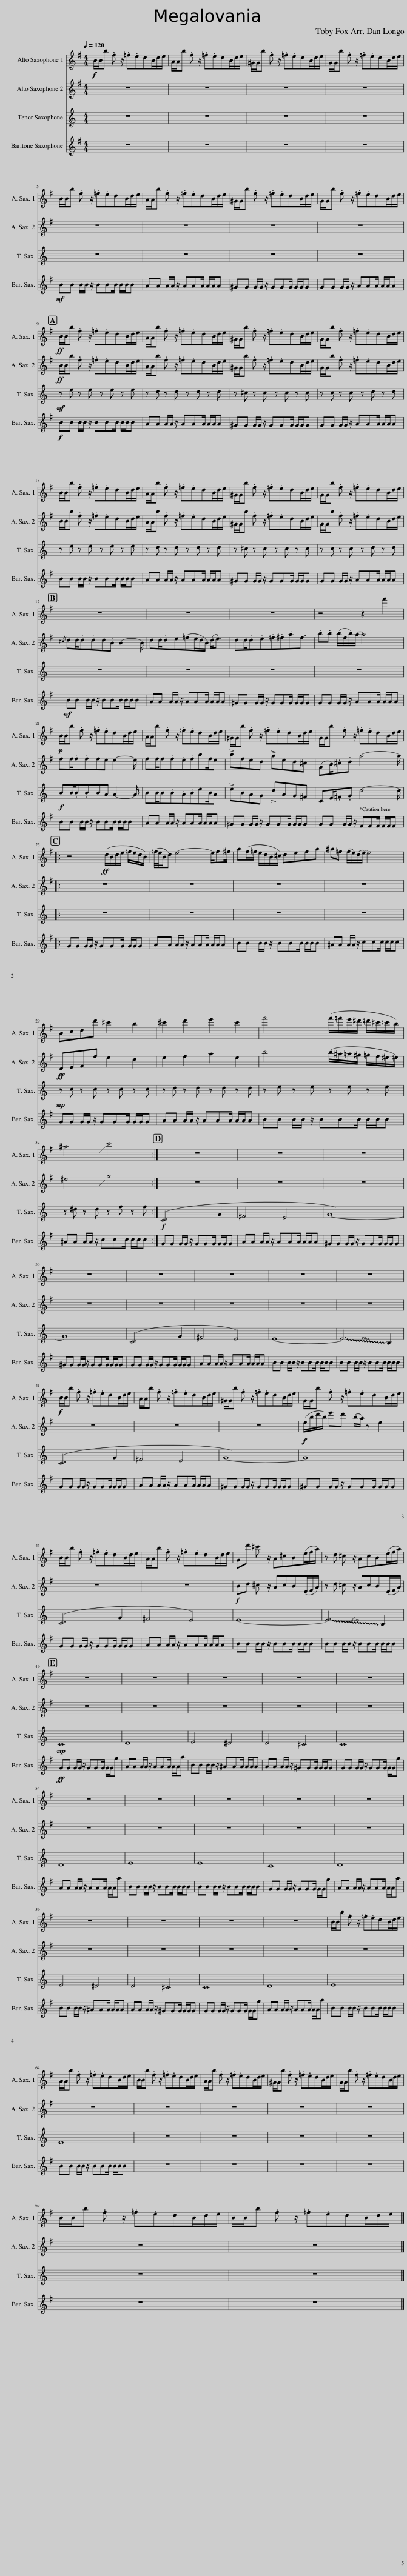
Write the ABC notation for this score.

X:1
%%score 1 2 3 4
L:1/8
Q:1/4=120
M:4/4
I:linebreak $
K:none
V:1 treble transpose=-9
V:2 treble transpose=-9
V:3 treble transpose=-14
V:4 treble transpose=-21
V:1
[K:G]!f! B/B/b .f z/ .=f.edB/d/e/ | A/A/b .f z/ .=f.edB/d/e/ | ^G/G/b .f z/ .=f.edB/d/e/ | G/G/b .f z/ .=f.edB/d/e/ |$ B/B/b .f z/ .=f.edB/d/e/ | %5
 A/A/b .f z/ .=f.edB/d/e/ | ^G/G/b .f z/ .=f.edB/d/e/ | G/G/b .f z/ .=f.edB/d/e/ |$!ff! B/B/b .f z/ .=f.edB/d/e/ | A/A/b .f z/ .=f.edB/d/e/ | %10
 ^G/G/b .f z/ .=f.edB/d/e/ | G/G/b .f z/ .=f.edB/d/e/ |$ B/B/b .f z/ .=f.edB/d/e/ | A/A/b .f z/ .=f.edB/d/e/ | ^G/G/b .f z/ .=f.edB/d/e/ | %15
 G/G/b .f z/ .=f.edB/d/e/ |$ z8 | z8 | z8 | z4 z2 f'2 |$ %20
!p! B/B/b .f z/ .=f.edB/d/e/ | A/A/b .f z/ .=f.edB/d/e/ | ^G/G/b .f z/ .=f.edB/d/e/ | G/G/b .f z/ .=f.edB/d/e/ |:$ z4!ff! (d/B/d/e/ =f/e/d/B/) | %25
 (=f/4e/4B/d) e4- e/f^f/ | a(f/=f/ e/d/B/^c/) defa | ^a=f (f/e/)(d/e/-) e4 |$ Bcdd' ^c'2 b2 | ^c'2 d'2 e'2 c'2 | %30
 f'4 (f'/=f'/e'/^d'/ =d'/^c'/=c'/b/) |$ ^a4 !slide!c'4 :| z8 | z8 | z8 |$ %35
 z8 | z8 | z8 | z8 | z8 |$ %40
!f! B/B/b .f z/ .=f.edB/d/e/ | A/A/b .f z/ .=f.edB/d/e/ | ^G/G/b .f z/ .=f.edB/d/e/ | G/G/b .f z/ .=f.edB/d/e/ |$ B/B/b .f z/ .=f.edB/d/e/ | %45
 A/A/b .f z/ .=f.edB/d/e/ | Gd' ^c' z/ A^cB(e/f/a/) | z d ^c z/ AcB(e/f/a/) |$ z8 | z8 | %50
 z8 | z8 | z8 |$ z8 | z8 | %55
 z8 | z8 | z8 |$ z8 | z8 | %60
 z8 | z8 | B/B/b .f z/ .=f.edB/d/e/ |$ A/A/b .f z/ .=f.edB/d/e/ | B/B/b .f z/ .=f.edB/d/e/ | %65
 A/A/b .f z/ .=f.edB/d/e/ | ^G/G/b .f z/ .=f.edB/d/e/ | G/G/b .f z/ .=f.edB/d/e/ |$ B/B/b .f z/ .=f.edB/d/e/ | B/B/b .f z/ .=f.edB/d/e/ |] %70
V:2
[K:G] z8 | z8 | z8 | z8 |$ z8 | %5
 z8 | z8 | z8 |$!ff! B/B/b .f z/ .=f.edB/d/e/ | A/A/b .f z/ .=f.edB/d/e/ | %10
 ^G/G/b .f z/ .=f.edB/d/e/ | G/G/b .f z/ .=f.edB/d/e/ |$ B/B/b .f z/ .=f.edB/d/e/ | A/A/b .f z/ .=f.edB/d/e/ | ^G/G/b .f z/ .=f.edB/d/e/ | %15
 G/G/b .f z/ .=f.edB/d/e/ |${/^c} dd/.d.dd.B B2- B/ | dd/.de(=fe/d/B/) (d<.e) | dd/.d.e.=f.^f.af3/2 | .b.b (b/f/b/)a/- a4 |$ %20
 ff/.f.ffe e2- e/ | ff/f.f.e.fbf/e | !>!bfed !>!aed^c | (GB/).^c.d a4- a/ |:$ z8 | %25
 z8 | z8 | z8 |$!ff! DEFf e2 d2 | e2 f2 a2 e2 | %30
 b4 (b/^a/=a/^g/ =g/f/^e/=e/) |$ ^e4 !slide!g4 :| z8 | z8 | z8 |$ %35
 z8 | z8 | z8 | z8 | z8 |$ %40
 z8 | z8 | z8 |!f! (e/b/d'/b/) e'd' (b/a/) z e2 |$ z8 | %45
 z8 |!f! Bd ^c z/ AcB(E/F/A/) | z d ^c z/ AcB(E/F/A/) |$ z8 | z8 | %50
 z8 | z8 | z8 |$ z8 | z8 | %55
 z8 | z8 | z8 |$ z8 | z8 | %60
 z8 | z8 | z8 |$ z8 | z8 | %65
 z8 | z8 | z8 |$ z8 | z8 |] %70
V:3
[K:C] z8 | z8 | z8 | z8 |$ z8 | %5
 z8 | z8 | z8 |$!mf! z e z e z e z e | z d z d z d z d | %10
 z ^c z c z c z c | z c z c z d z d |$ z e z e z e z e | z d z d z d z d | z ^c z c z c z c | %15
 z c z c z d z d |$ z8 | z8 | z8 | z8 |$ %20
!f! BB/.B.BBA A2- A/ | BB/B.B.A.BeB/A | !>!eBAG !>!dAG^F | CE/.^F.G d4- d/ |:$ z8 | %25
 z8 | z8 | z8 |$!mp! z c z c z c z c | z d z d z d z d | %30
 z e z e z e z e |$ z ^d z d z f z f :|!f! (C6 G2 | ^F4 E4 | G8-) |$ %35
 G8 | (C6 G2 | ^F4 E4) | E8- | !~(!E6 !~)!B,2 |$ %40
 (C6 G2 | ^F4 E4 | G8-) | G8 |$ (C6 G2 | %45
 ^F4 E4) | E8- | !~(!E6 !~)!B,2 |$!mp! C8 | D8 | %50
 E4 ^D4 | D4 ^C4 | C8 |$ D8 | E8 | %55
 E8 | C8 | D8 |$ E4 ^D4 | D4 ^C4 | %60
 C8 | D8 | E8 |$ E8 | z8 | %65
 z8 | z8 | z8 |$ z8 | z8 |] %70
V:4
[K:G] z8 | z8 | z8 | z8 |$!mf! BB B/B/ z/ BBB/ B/B/B | %5
 AA A/A/ z/ AAA/ A/A/A | ^GG G/G/ z/ GGG/ G/G/G | GG G/G/ z/ AAA/ A/A/A |$!f! BB B/B/ z/ BBB/ B/B/B | AA A/A/ z/ AAA/ A/A/A | %10
 ^GG G/G/ z/ GGG/ G/G/G | GG G/G/ z/ AAA/ A/A/A |$ BB B/B/ z/ BBB/ B/B/B | AA A/A/ z/ AAA/ A/A/A | ^GG G/G/ z/ GGG/ G/G/G | %15
 GG G/G/ z/ AAA/ A/A/A |$!mf! BB B/B/ z/ BBB/ B/B/B | AA A/A/ z/ AAA/ A/A/A | ^GG G/G/ z/ GGG/ G/G/G | GG G/G/ z/ AAA/ A/A/A |$ %20
 BB B/B/ z/ BBB/ B/B/B | AA A/A/ z/ AAA/ A/A/A | ^GG G/G/ z/ GGG/ G/G/G | GG G/G/ z/ FFF/ F/F/F |:$ GG G/G/ z/ GGG/ G/G/G | %25
 AA A/A/ z/ AAA/ A/A/A | BB B/B/ z/ BBB/ B/B/B | ^AA A/A/ z/ ccc/ c/c/c |$ GG G/G/ z/ GGG/ G/G/G | AA A/A/ z/ AAA/ A/A/A | %30
 BB B/B/ z/ BBB/ B/B/B |$ ^AA A/A/ z/ ccc/ c/c/c :| GG G/G/ z/ GGG/ G/G/G | AA A/A/ z/ AAA/ A/A/A | ^GG G/G/ z/ GGG/ G/G/G |$ %35
 ^GG G/G/ z/ GGG/ G/G/G | GG G/G/ z/ GGG/ G/G/G | AA A/A/ z/ AAA/ A/A/A | BB B/B/ z/ BBB/ B/B/B | BB B/B/ z/ BBB/ B/B/B |$ %40
 GG G/G/ z/ GGG/ G/G/G | AA A/A/ z/ AAA/ A/A/A | ^GG G/G/ z/ GGG/ G/G/G | ^GG G/G/ z/ GGG/ G/G/G |$ GG G/G/ z/ GGG/ G/G/G | %45
 AA A/A/ z/ AAA/ A/A/A | BB B/B/ z/ BBB/ B/B/B | BB B/B/ z/ BBB/ B/B/B |$!ff! GG G/G/ z/ GGG/ G/G/g | AA A/A/ z/ AAA/ A/A/a | %50
 BB B/B/ z/ ^AAA/ A/A/A | AA A/A/ z/ ^GGG/ G/G/G | GG G/G/ z/ GGG/ G/G/g |$ AA A/A/ z/ AAA/ A/A/a | BB B/B/ z/ BBB/ B/B/B | %55
 BB B/B/ z/ BBB/ B/B/B | GG G/G/ z/ GGG/ G/G/g | AA A/A/ z/ AAA/ A/A/a |$ BB B/B/ z/ ^AAA/ A/A/A | AA A/A/ z/ ^GGG/ G/G/G | %60
 GG G/G/ z/ GGG/ G/G/g | AA A/A/ z/ AAA/ A/A/a | BB B/B/ z/ BBB/ B/B/B |$ BB B/B/ z/ BBB/ B/B/B | z8 | %65
 z8 | z8 | z8 |$ z8 | z8 |] %70
